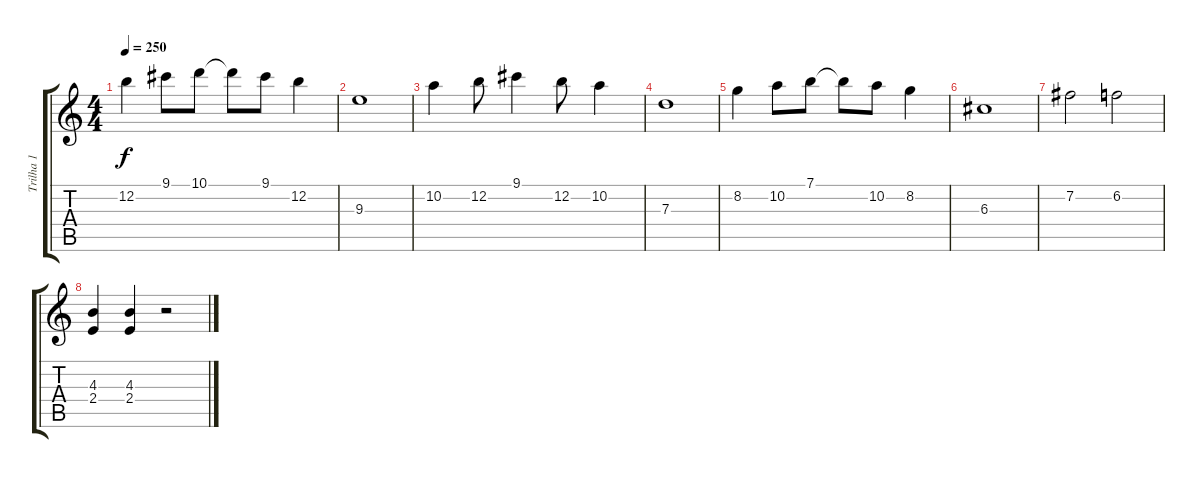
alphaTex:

\track ("Trilha 1" "Trilha 1") {instrument acousticguitarnylon}
\staff {score tabs}
\tuning (E4 B3 G3 D3 A2 E2) {hide}
\ts (4 4)
\tempo 250
\clef g2
\ks c
12.2.4{dy f} 9.1.8 10.1.8 10.1{t}.8 9.1.8 12.2.4 |
9.3.1 |
10.2.4 12.2.8 9.1.4 12.2.8 10.2.4 |
7.3.1 |
8.2.4 10.2.8 7.1.8 7.1{t}.8 10.2.8 8.2.4 |
6.3.1 |
7.2.2 6.2.2 |
(4.3 2.4).4 (4.3 2.4).4 r.2
